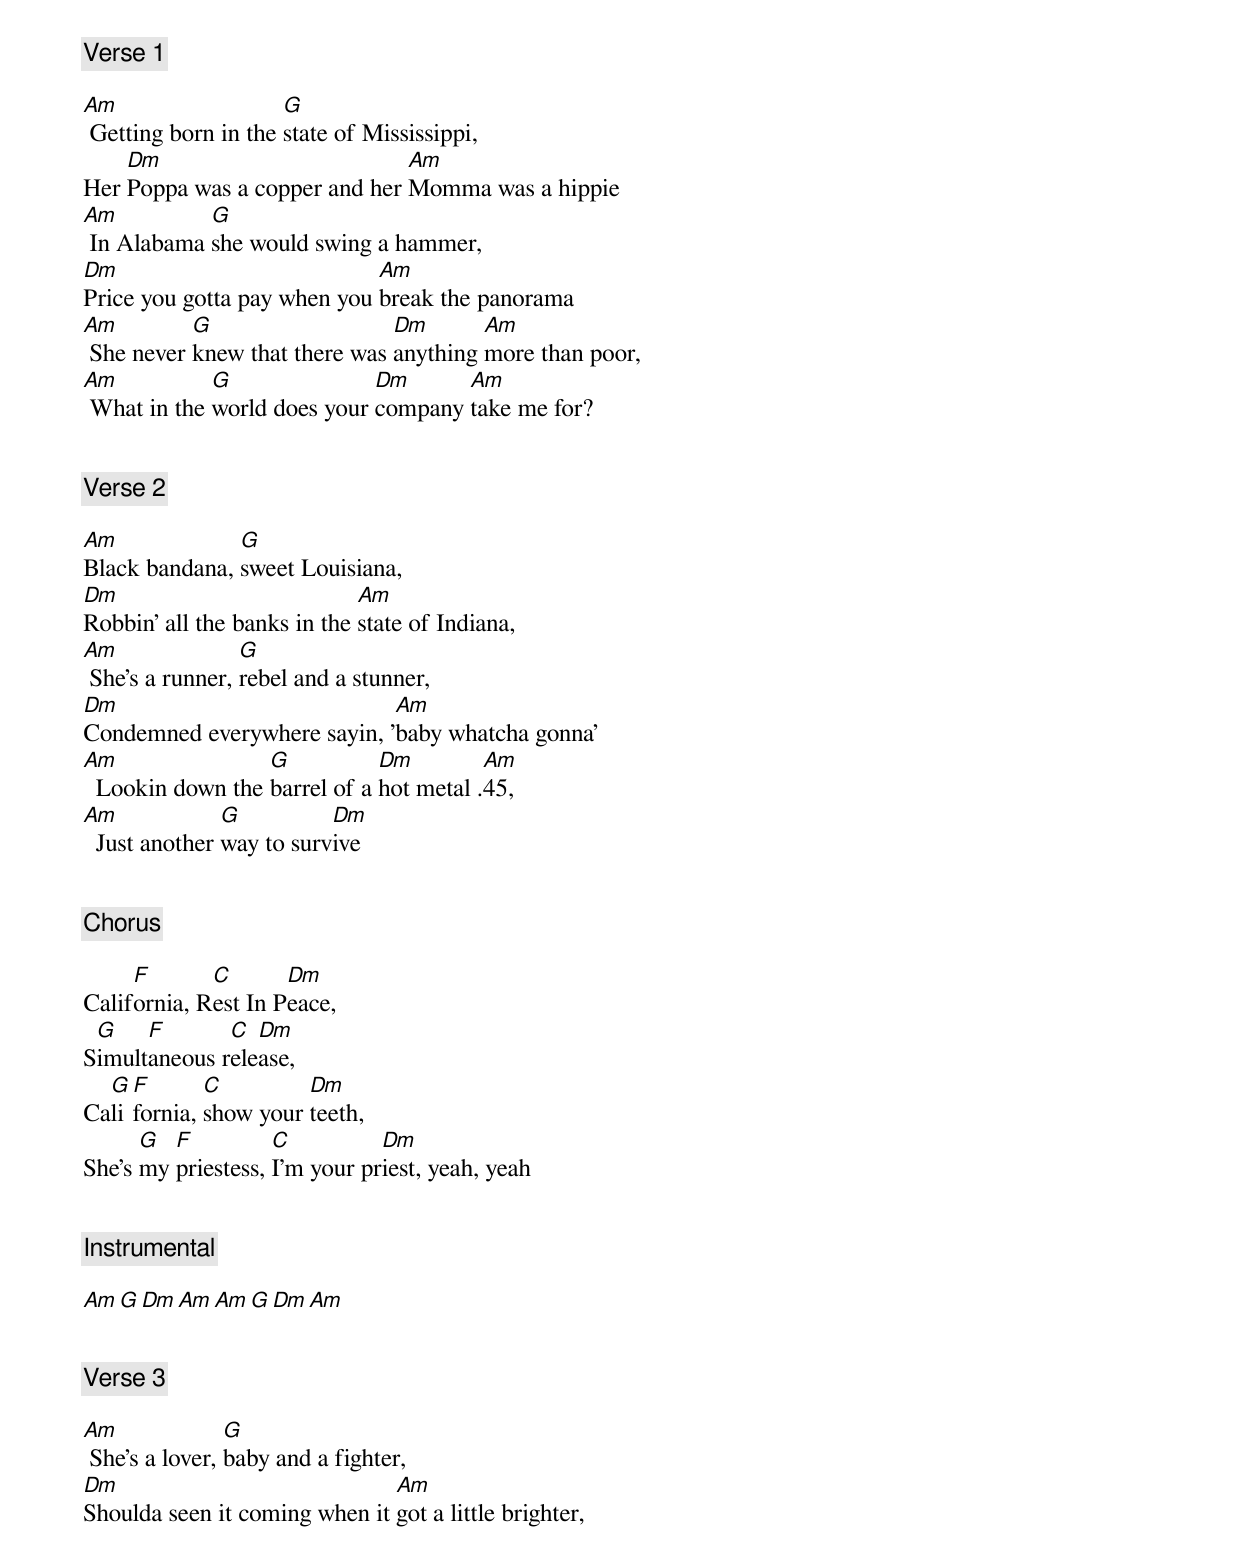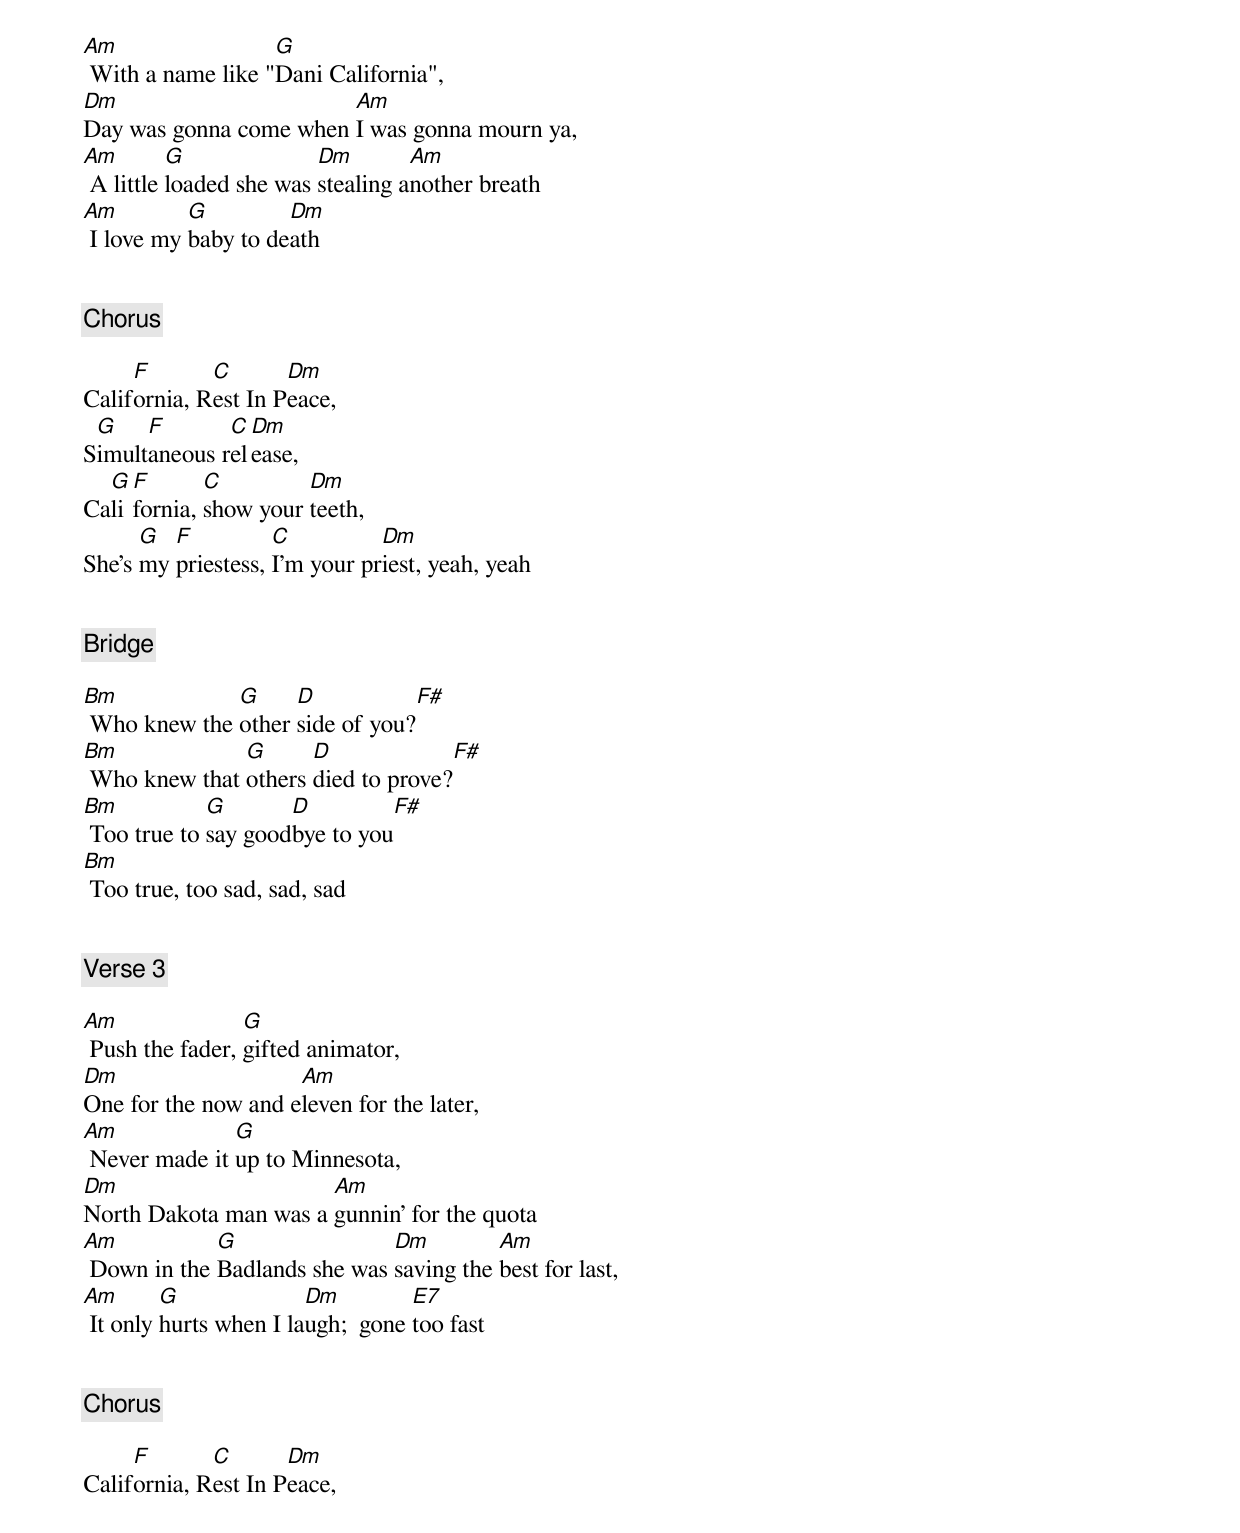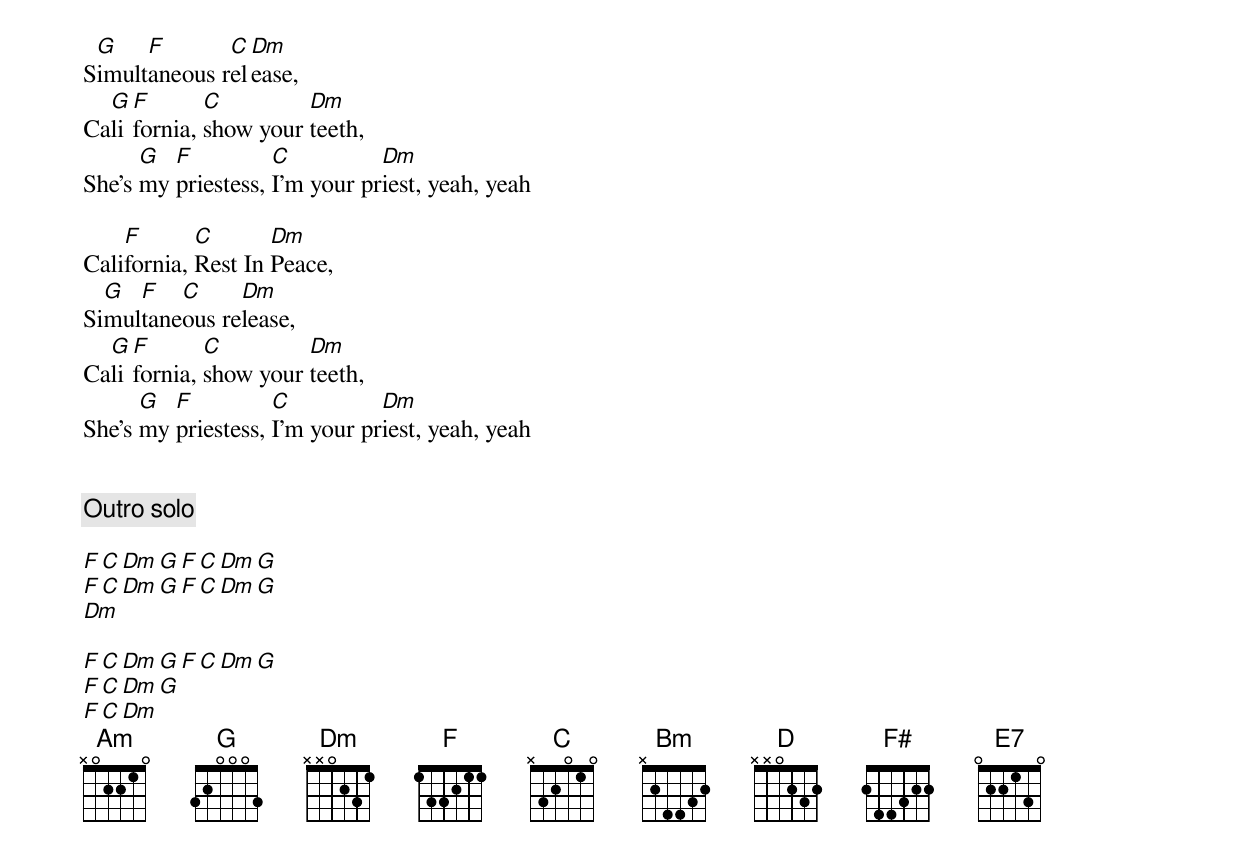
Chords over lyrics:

[Verse 1]

Am                   G
 Getting born in the state of Mississippi,
    Dm                         Am
Her Poppa was a copper and her Momma was a hippie
Am          G
 In Alabama she would swing a hammer,
Dm                           Am
Price you gotta pay when you break the panorama
Am         G                   Dm       Am
 She never knew that there was anything more than poor,
Am           G               Dm      Am
 What in the world does your company take me for?


[Verse 2]

Am             G
Black bandana, sweet Louisiana,
Dm                           Am
Robbin' all the banks in the state of Indiana,
Am               G
 She's a runner, rebel and a stunner,
Dm                           Am
Condemned everywhere sayin, 'baby whatcha gonna'
Am                G           Dm         Am
  Lookin down the barrel of a hot metal .45,
Am             G          Dm
  Just another way to survive


[Chorus]

     F       C       Dm
California, Rest In Peace,
 G    F       C  Dm
Simultaneous release,
  G F       C         Dm
California, show your teeth,
      G  F          C          Dm
She's my priestess, I'm your priest, yeah, yeah


[Instrumental]

Am G   Dm Am   Am G   Dm Am


[Verse 3]

Am              G
 She's a lover, baby and a fighter,
Dm                             Am
Shoulda seen it coming when it got a little brighter,
Am                 G
 With a name like "Dani California",
Dm                      Am
Day was gonna come when I was gonna mourn ya,
Am        G              Dm        Am
 A little loaded she was stealing another breath
Am         G         Dm
 I love my baby to death


[Chorus]

     F       C       Dm
California, Rest In Peace,
 G    F       C Dm
Simultaneous release,
  G F       C         Dm
California, show your teeth,
      G  F          C          Dm
She's my priestess, I'm your priest, yeah, yeah


[Bridge]

Bm            G     D           F#
 Who knew the other side of you?
Bm             G      D             F#
 Who knew that others died to prove?
Bm           G       D         F#
 Too true to say goodbye to you
Bm
 Too true, too sad, sad, sad


[Verse 3]

Am               G
 Push the fader, gifted animator,
Dm                   Am
One for the now and eleven for the later,
Am             G
 Never made it up to Minnesota,
Dm                     Am
North Dakota man was a gunnin' for the quota
Am           G                Dm         Am
 Down in the Badlands she was saving the best for last,
Am       G              Dm         E7
 It only hurts when I laugh;  gone too fast


[Chorus]

     F       C       Dm
California, Rest In Peace,
 G    F       C Dm
Simultaneous release,
  G F       C         Dm
California, show your teeth,
      G  F          C          Dm
She's my priestess, I'm your priest, yeah, yeah

    F       C       Dm
California, Rest In Peace,
  G  F   C     Dm
Simultaneous release,
  G F       C         Dm
California, show your teeth,
      G  F          C          Dm
She's my priestess, I'm your priest, yeah, yeah


[Outro solo]

F C   Dm G   F C   Dm  G
F C   Dm G   F C   Dm  G
Dm

F C   Dm  G   F C   Dm  G
F C   Dm  G
F C   Dm
